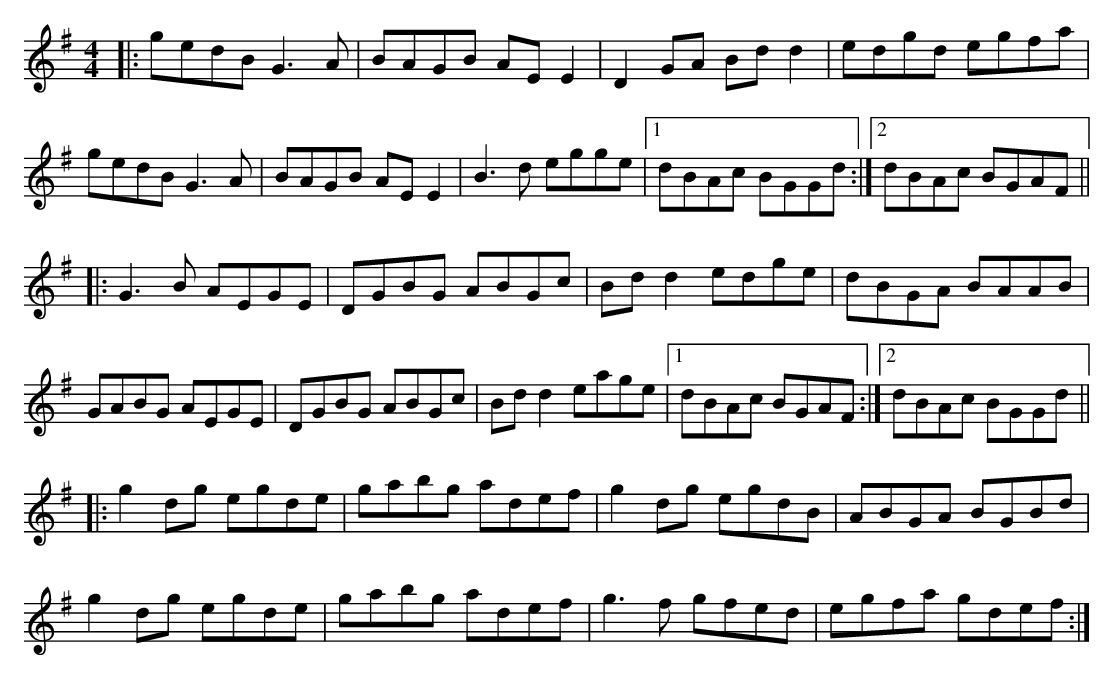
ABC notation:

X:1
M:4/4
K:G
|:gedB G3A|BAGB AE E2|D2GA Bd d2|edgd egfa|
gedB G3A|BAGB AE E2|B3d egge|1 dBAc BGGd:|2 dBAc BGAF||
|:G3B AEGE|DGBG ABGc|Bd d2 edge|dBGA BAAB|
GABG AEGE|DGBG ABGc|Bd d2 eage|1 dBAc BGAF:|2 dBAc BGGd||
|:g2dg egde|gabg adef|g2dg egdB|ABGA BGBd|
g2dg egde|gabg adef|g3f gfed|egfa gdef:|
